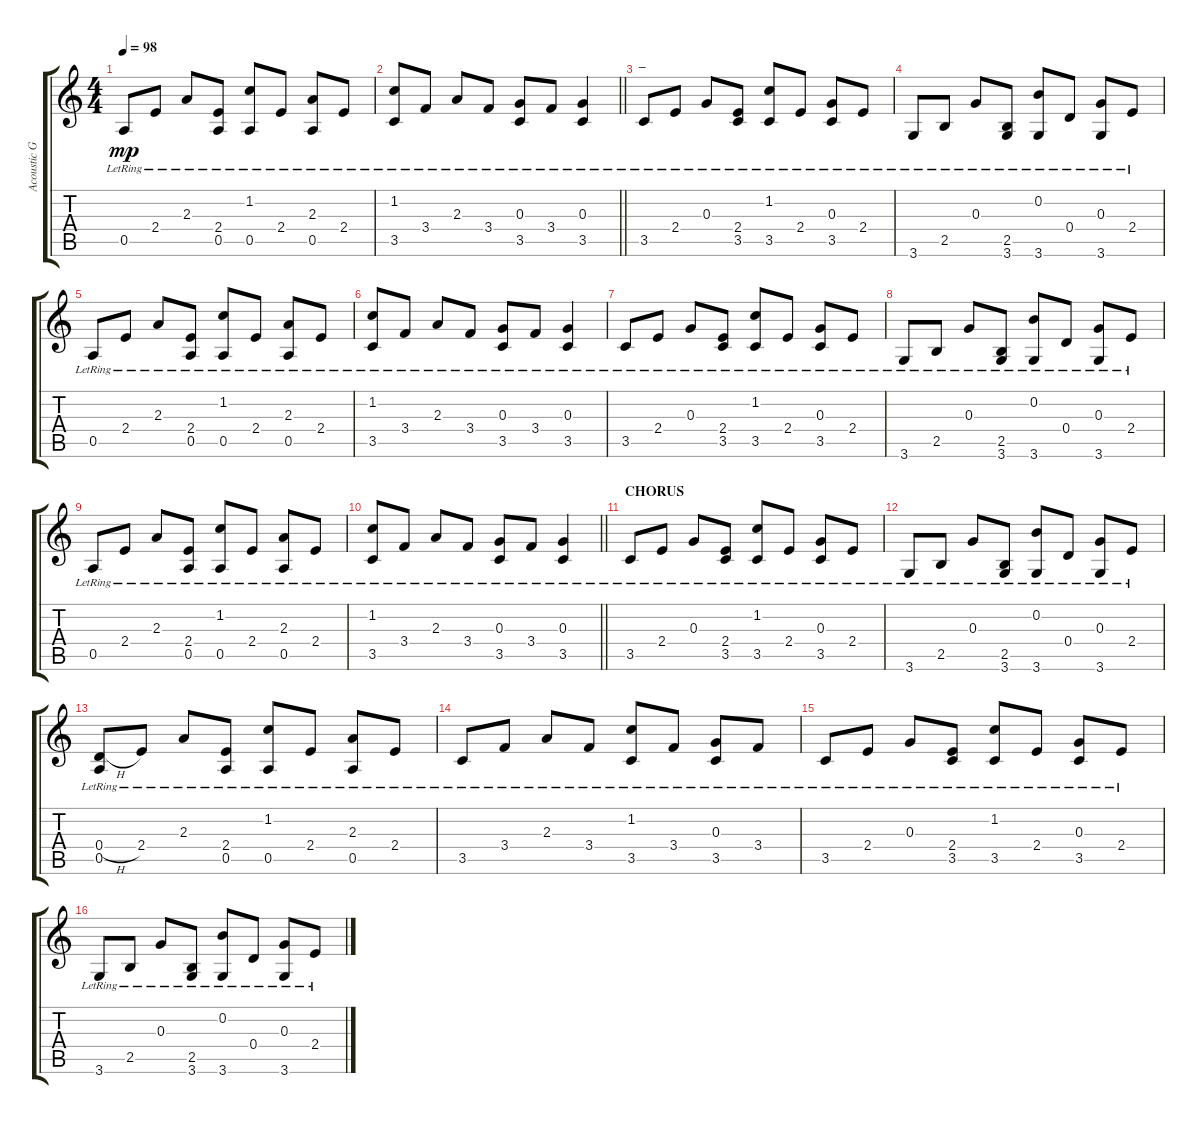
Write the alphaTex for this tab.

\track ("Acoustic Guitar" "Acoustic G") {instrument acousticguitarnylon}
\staff {score tabs}
\tuning (E4 B3 G3 D3 A2 E2) {hide}
\ts (4 4)
\tempo 98
\clef g2
\ks c
0.5{lr}.8{dy mp} 2.4{lr}.8 2.3{lr}.8 (2.4{lr} 0.5{lr}).8 (1.2{lr} 0.5{lr}).8 2.4{lr}.8 (2.3{lr} 0.5{lr}).8 2.4{lr}.8 |
\barLineRight lightlight
(1.2{lr} 3.5{lr}).8 3.4{lr}.8 2.3{lr}.8 3.4{lr}.8 (0.3{lr} 3.5{lr}).8 3.4{lr}.8 (0.3{lr} 3.5{lr}).4 |
\section ("" "_")
3.5{lr}.8 2.4{lr}.8 0.3{lr}.8 (2.4{lr} 3.5{lr}).8 (1.2{lr} 3.5{lr}).8 2.4{lr}.8 (0.3{lr} 3.5{lr}).8 2.4{lr}.8 |
3.6{lr}.8 2.5{lr}.8 0.3{lr}.8 (2.5{lr} 3.6{lr}).8 (0.2{lr} 3.6{lr}).8 0.4{lr}.8 (0.3{lr} 3.6{lr}).8 2.4{lr}.8 |
0.5{lr}.8 2.4{lr}.8 2.3{lr}.8 (2.4{lr} 0.5{lr}).8 (1.2{lr} 0.5{lr}).8 2.4{lr}.8 (2.3{lr} 0.5{lr}).8 2.4{lr}.8 |
(1.2{lr} 3.5{lr}).8 3.4{lr}.8 2.3{lr}.8 3.4{lr}.8 (0.3{lr} 3.5{lr}).8 3.4{lr}.8 (0.3{lr} 3.5{lr}).4 |
3.5{lr}.8 2.4{lr}.8 0.3{lr}.8 (2.4{lr} 3.5{lr}).8 (1.2{lr} 3.5{lr}).8 2.4{lr}.8 (0.3{lr} 3.5{lr}).8 2.4{lr}.8 |
3.6{lr}.8 2.5{lr}.8 0.3{lr}.8 (2.5{lr} 3.6{lr}).8 (0.2{lr} 3.6{lr}).8 0.4{lr}.8 (0.3{lr} 3.6{lr}).8 2.4{lr}.8 |
0.5{lr}.8 2.4{lr}.8 2.3{lr}.8 (2.4{lr} 0.5{lr}).8 (1.2{lr} 0.5{lr}).8 2.4{lr}.8 (2.3{lr} 0.5{lr}).8 2.4{lr}.8 |
\barLineRight lightlight
(1.2{lr} 3.5{lr}).8 3.4{lr}.8 2.3{lr}.8 3.4{lr}.8 (0.3{lr} 3.5{lr}).8 3.4{lr}.8 (0.3{lr} 3.5{lr}).4 |
\section ("" "CHORUS")
3.5{lr}.8 2.4{lr}.8 0.3{lr}.8 (2.4{lr} 3.5{lr}).8 (1.2{lr} 3.5{lr}).8 2.4{lr}.8 (0.3{lr} 3.5{lr}).8 2.4{lr}.8 |
3.6{lr}.8 2.5{lr}.8 0.3{lr}.8 (2.5{lr} 3.6{lr}).8 (0.2{lr} 3.6{lr}).8 0.4{lr}.8 (0.3{lr} 3.6{lr}).8 2.4{lr}.8 |
(0.4{h lr} 0.5{lr}).8 2.4{lr}.8 2.3{lr}.8 (2.4{lr} 0.5{lr}).8 (1.2{lr} 0.5{lr}).8 2.4{lr}.8 (2.3{lr} 0.5{lr}).8 2.4{lr}.8 |
3.5{lr}.8 3.4{lr}.8 2.3{lr}.8 3.4{lr}.8 (1.2{lr} 3.5{lr}).8 3.4{lr}.8 (0.3{lr} 3.5{lr}).8 3.4{lr}.8 |
3.5{lr}.8 2.4{lr}.8 0.3{lr}.8 (2.4{lr} 3.5{lr}).8 (1.2{lr} 3.5{lr}).8 2.4{lr}.8 (0.3{lr} 3.5{lr}).8 2.4{lr}.8 |
3.6{lr}.8 2.5{lr}.8 0.3{lr}.8 (2.5{lr} 3.6{lr}).8 (0.2{lr} 3.6{lr}).8 0.4{lr}.8 (0.3{lr} 3.6{lr}).8 2.4{lr}.8
